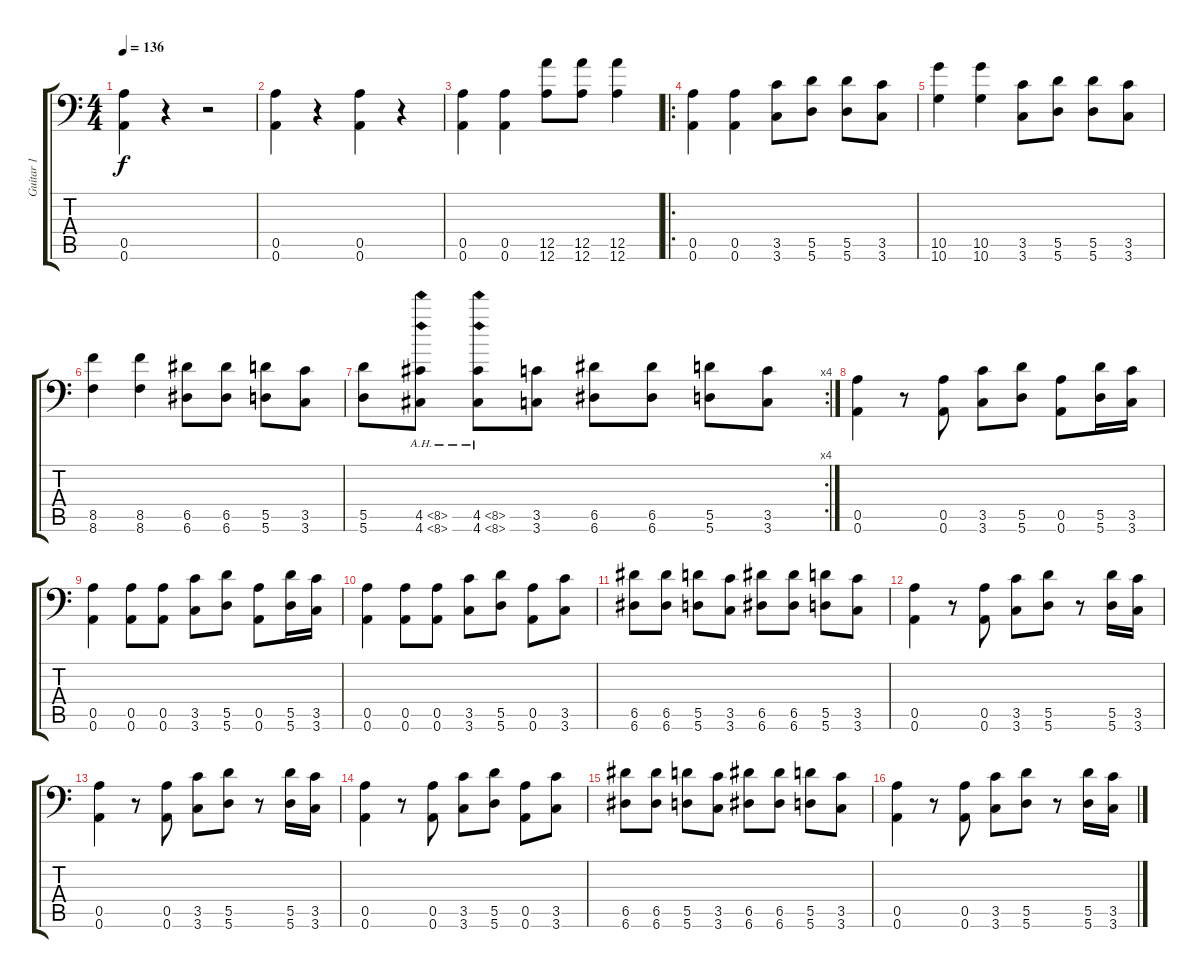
\track ("Guitar 1" "Guitar 1") {instrument distortionguitar}
\staff {score tabs}
\tuning (E4 B3 G3 D3 A2 A1) {hide}
\ts (4 4)
\tempo 136
\clef f4
\ks c
(0.5 0.6).4{dy f} r.4 r.2 |
(0.5 0.6).4 r.4 (0.5 0.6).4 r.4 |
(0.5 0.6).4 (0.5 0.6).4 (12.5 12.6).8 (12.5 12.6).8 (12.5 12.6).4 |
\ro
(0.5 0.6).4 (0.5 0.6).4 (3.5 3.6).8 (5.5 5.6).8 (5.5 5.6).8 (3.5 3.6).8 |
(10.5 10.6).4 (10.5 10.6).4 (3.5 3.6).8 (5.5 5.6).8 (5.5 5.6).8 (3.5 3.6).8 |
(8.5 8.6).4 (8.5 8.6).4 (6.5 6.6).8 (6.5 6.6).8 (5.5 5.6).8 (3.5 3.6).8 |
\rc 4
(5.5 5.6).8 (4.5{ah 4} 4.6{ah 4}).8 (4.5{ah 4} 4.6{ah 4}).8 (3.5 3.6).8 (6.5 6.6).8 (6.5 6.6).8 (5.5 5.6).8 (3.5 3.6).8 |
(0.5 0.6).4 r.8 (0.5 0.6).8 (3.5 3.6).8 (5.5 5.6).8 (0.5 0.6).8 (5.5 5.6).16 (3.5 3.6).16 |
(0.5 0.6).4 (0.5 0.6).8 (0.5 0.6).8 (3.5 3.6).8 (5.5 5.6).8 (0.5 0.6).8 (5.5 5.6).16 (3.5 3.6).16 |
(0.5 0.6).4 (0.5 0.6).8 (0.5 0.6).8 (3.5 3.6).8 (5.5 5.6).8 (0.5 0.6).8 (3.5 3.6).8 |
(6.5 6.6).8 (6.5 6.6).8 (5.5 5.6).8 (3.5 3.6).8 (6.5 6.6).8 (6.5 6.6).8 (5.5 5.6).8 (3.5 3.6).8 |
(0.5 0.6).4 r.8 (0.5 0.6).8 (3.5 3.6).8 (5.5 5.6).8 r.8 (5.5 5.6).16 (3.5 3.6).16 |
(0.5 0.6).4 r.8 (0.5 0.6).8 (3.5 3.6).8 (5.5 5.6).8 r.8 (5.5 5.6).16 (3.5 3.6).16 |
(0.5 0.6).4 r.8 (0.5 0.6).8 (3.5 3.6).8 (5.5 5.6).8 (0.5 0.6).8 (3.5 3.6).8 |
(6.5 6.6).8 (6.5 6.6).8 (5.5 5.6).8 (3.5 3.6).8 (6.5 6.6).8 (6.5 6.6).8 (5.5 5.6).8 (3.5 3.6).8 |
(0.5 0.6).4 r.8 (0.5 0.6).8 (3.5 3.6).8 (5.5 5.6).8 r.8 (5.5 5.6).16 (3.5 3.6).16
